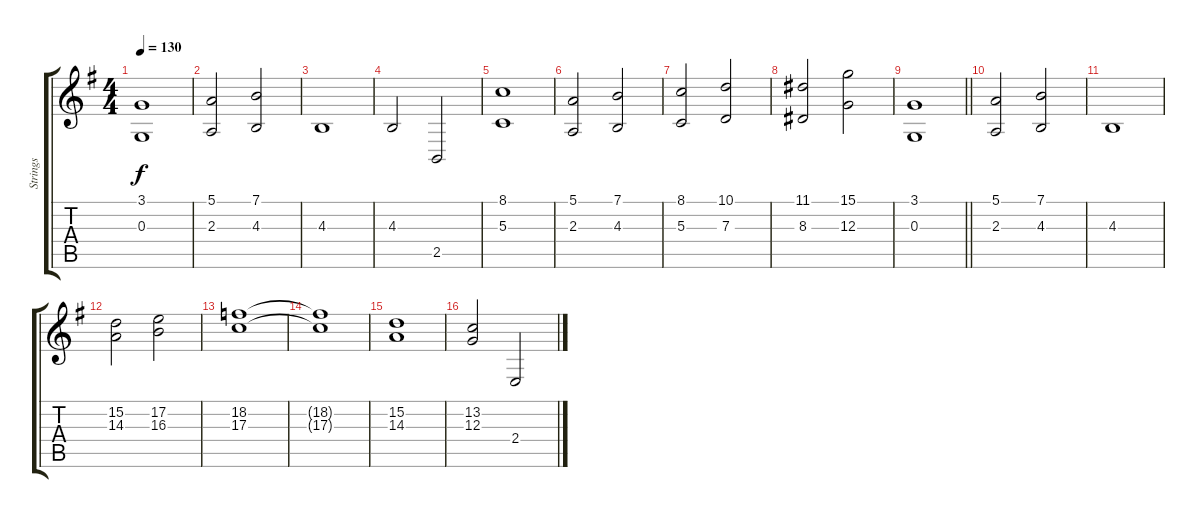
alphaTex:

\track ("Strings" "Strings") {instrument stringensemble1}
\staff {score tabs}
\tuning (E4 B3 G3 D3 A2 E2) {hide}
\ts (4 4)
\tempo 130
\clef g2
\ks g
(3.1 0.3).1{dy f} |
(5.1 2.3).2 (7.1 4.3).2 |
4.3.1 |
4.3.2 2.5.2 |
(8.1 5.3).1 |
(5.1 2.3).2 (7.1 4.3).2 |
(8.1 5.3).2 (10.1 7.3).2 |
(11.1 8.3).2 (15.1 12.3).2 |
\barLineRight lightlight
(3.1 0.3).1 |
(5.1 2.3).2 (7.1 4.3).2 |
4.3.1 |
(15.2 14.3).2 (17.2 16.3).2 |
(18.2 17.3).1 |
(18.2{t} 17.3{t}).1 |
(15.2 14.3).1 |
(13.2 12.3).2 2.4.2
